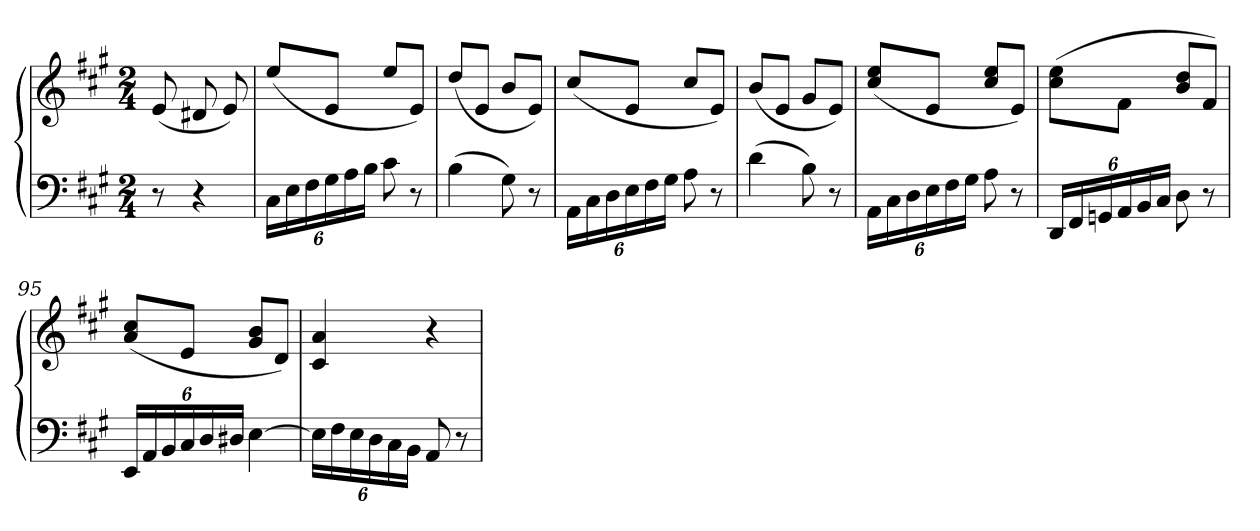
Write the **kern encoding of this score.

**kern	**kern
*part1	*part1
*staff2	*staff1
*clefF4	*clefG2
*k[f#c#g#]	*k[f#c#g#]
*A:	*A:
*M2/4	*M2/4
=	=
8r	(8e
4r	8d#X
.	8e)
=89	=89
24C#LL	(8eeL
24E	.
24F#	.
24G#	8eJ
24A	.
24BJJ	.
8c#	8eeL
8r	8eJ)
=90	=90
(4B	(8ddL
.	8eJ
8G#)	8bL
8r	8eJ)
=91	=91
24AALL	(8cc#L
24C#	.
24D	.
24E	8eJ
24F#	.
24G#JJ	.
8A	8cc#L
8r	8eJ)
=92	=92
(4d	(8bL
.	8eJ
8B)	8g#L
8r	8eJ)
=93	=93
24AALL	(8cc# 8eeL
24C#	.
24D	.
24E	8eJ
24F#	.
24G#JJ	.
8A	8cc# 8eeL
8r	8eJ)
=94	=94
24DDLL	(8cc# 8eeL
24FF#	.
24GGn	.
24AA	8f#J
24BB	.
24C#JJ	.
8D	8b 8ddL
8r	8f#J)
=95	=95
24EELL	(8a 8cc#L
24AA	.
24BB	.
24C#	8eJ
24D	.
24D#XJJ	.
[4E	8g# 8bL
.	8dJ)
=96	=96
24ELL]	4c# 4a
24F#	.
24E	.
24D	.
24C#	.
24BBJJ	.
8AA	4r
8r	.
=	=
*-	*-
